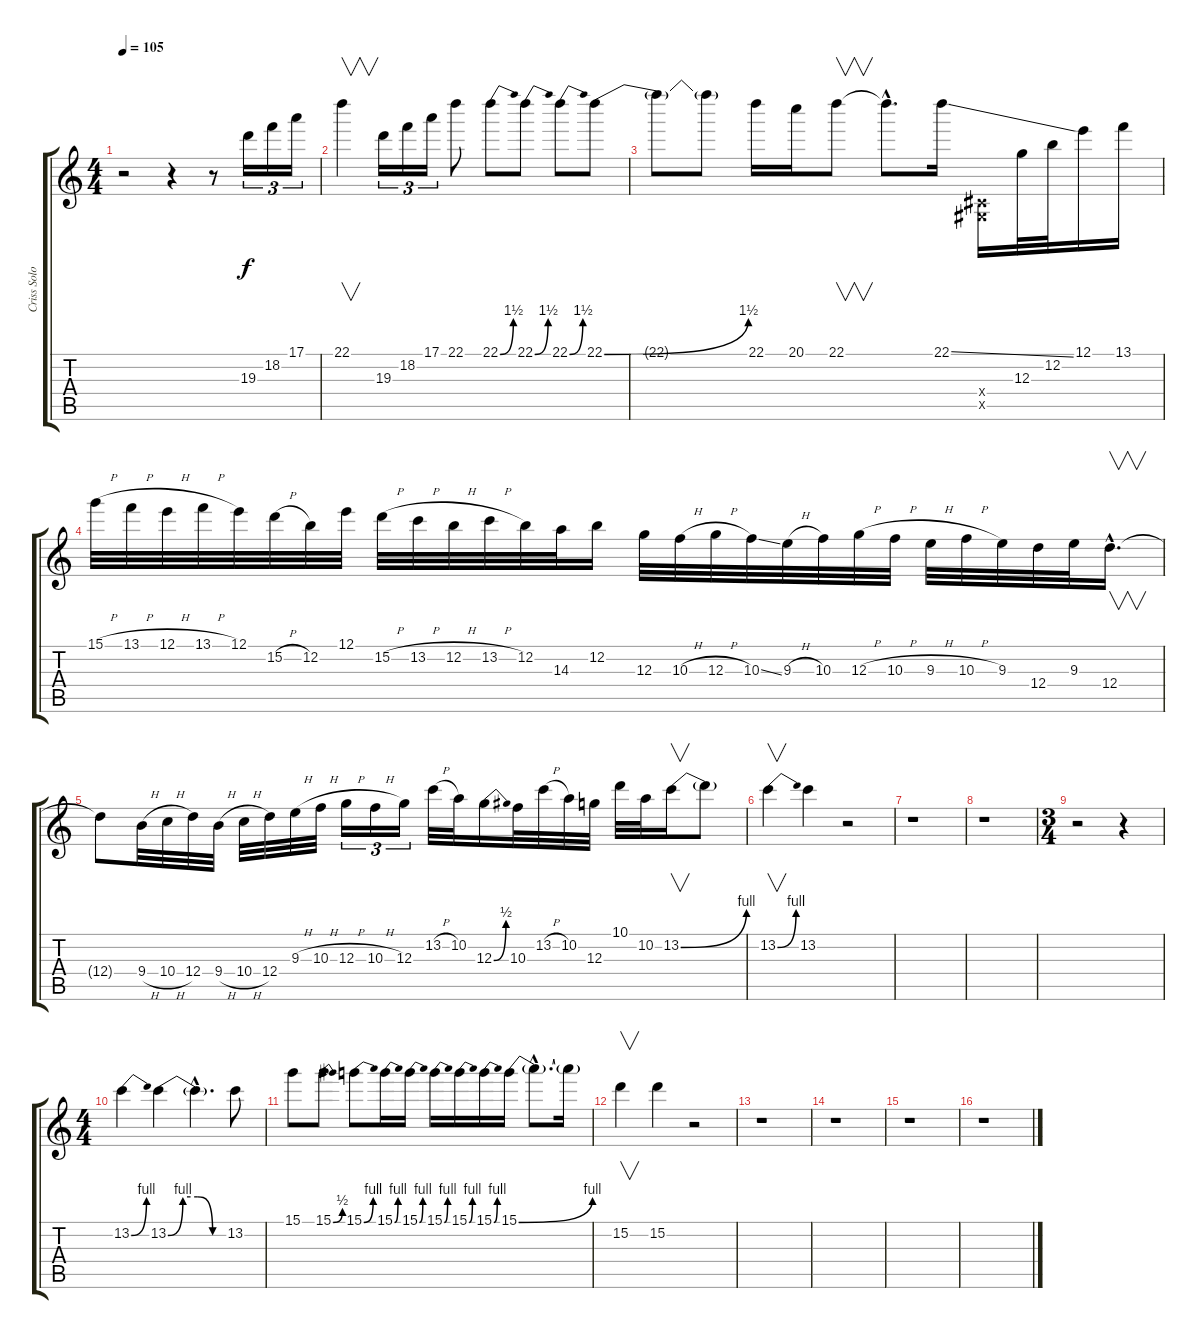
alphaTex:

\track ("Criss Solo" "Criss Solo") {instrument distortionguitar}
\staff {score tabs}
\tuning (E4 B3 G3 D3 A2 E2) {hide}
\ts (4 4)
\tempo 105
\clef g2
\ks c
r.2{dy f} r.4 r.8 19.3.16{tu (3 2)} 18.2.16{tu (3 2)} 17.1.16{tu (3 2)} |
22.1.4{v} 19.3.16{tu (3 2)} 18.2.16{tu (3 2)} 17.1.16{tu (3 2)} 22.1.8 22.1{be (bend 0 0 60 6)}.8 22.1{be (bend 0 0 60 6)}.8 22.1{be (bend 0 0 60 6)}.8 22.1{be (bend 0 0 60 6)}.8 |
22.1{t}.8 22.1{t}.8 22.1.16 20.1.16 22.1.8{v} 22.1{hac t}.8{d} 22.1{ss}.16 (-1.4{x} -1.5{x}).16 12.3.32 12.2.32 12.1.16 13.1.16 |
15.1{h}.32 13.1{h}.32 12.1{h}.32 13.1{h}.32 12.1.32 15.2{h}.32 12.2.32 12.1.32 15.2{h}.32 13.2{h}.32 12.2{h}.32 13.2{h}.32 12.2.32 14.3.32 12.2.16 12.3.32 10.3{h}.32 12.3{h}.32 10.3{ss}.32 9.3{h}.32 10.3.32 12.3{h}.32 10.3{h}.32 9.3{h}.32 10.3{h}.32 9.3.32 12.4.32 9.3.32 12.4{hac}.16{v d} |
12.4{t}.8 9.4{h}.32 10.4{h}.32 12.4.32 9.4{h}.32 10.4{h}.32 12.4.32 9.3{h}.32 10.3{h}.32 12.3{h}.16{tu (3 2)} 10.3{h}.16{tu (3 2)} 12.3.16{tu (3 2)} 13.2{h}.32 10.2.32 12.3{be (bend 0 0 60 2)}.16 10.3.32 13.2{h}.32 10.2.32 12.3.32 10.1.32 10.2.32 13.2{be (bend 0 0 60 4)}.16{v} 13.2{t}.8 |
13.2{be (bend 0 0 60 4)}.4{v} 13.2.4 r.2 |
r.1 |
r.1 |
\ts (3 4)
r.2 r.4 |
\ts (4 4)
13.2{be (bend 0 0 60 4)}.4 13.2{be (custom 0 0 15 4 30 4 45 0 60 0)}.4 13.2{hac t}.4{d} 13.2.8 |
15.1.8 15.1{be (bend 0 0 60 2)}.8 15.1{be (bend 0 0 60 4)}.8 15.1{be (bend 0 0 60 4)}.16 15.1{be (bend 0 0 60 4)}.16 15.1{be (bend 0 0 60 4)}.16 15.1{be (bend 0 0 60 4)}.16 15.1{be (bend 0 0 60 4)}.16 15.1{be (bend 0 0 60 4)}.16 15.1{hac t}.8{d} 15.1{t}.16 |
15.2.4{v} 15.2.4 r.2 |
r.1 |
r.1 |
r.1 |
r.1
